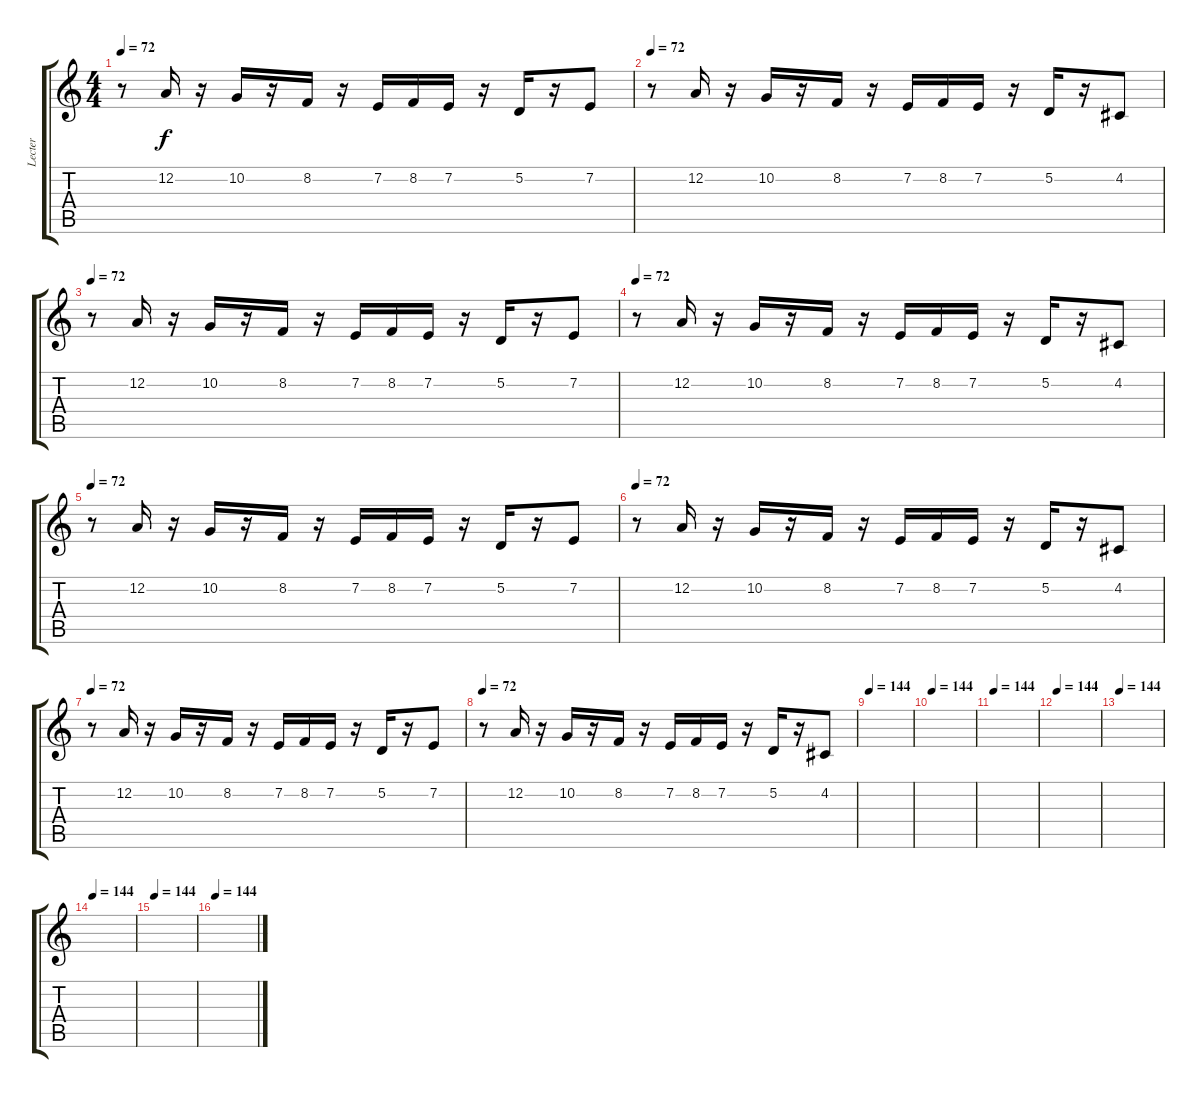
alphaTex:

\track ("Lecter" "Lecter") {instrument harpsichord}
\staff {score tabs}
\tuning (D4 A3 F3 C3 G2 D2) {hide}
\ts (4 4)
\tempo 72
\clef g2
\ks c
r.8{dy f} 12.2.16 r.16 10.2.16 r.16 8.2.16 r.16 7.2.16 8.2.16 7.2.16 r.16 5.2.16 r.16 7.2.8 |
\tempo 72
r.8 12.2.16 r.16 10.2.16 r.16 8.2.16 r.16 7.2.16 8.2.16 7.2.16 r.16 5.2.16 r.16 4.2.8 |
\tempo 72
r.8 12.2.16 r.16 10.2.16 r.16 8.2.16 r.16 7.2.16 8.2.16 7.2.16 r.16 5.2.16 r.16 7.2.8 |
\tempo 72
r.8 12.2.16 r.16 10.2.16 r.16 8.2.16 r.16 7.2.16 8.2.16 7.2.16 r.16 5.2.16 r.16 4.2.8 |
\tempo 72
r.8 12.2.16 r.16 10.2.16 r.16 8.2.16 r.16 7.2.16 8.2.16 7.2.16 r.16 5.2.16 r.16 7.2.8 |
\tempo 72
r.8 12.2.16 r.16 10.2.16 r.16 8.2.16 r.16 7.2.16 8.2.16 7.2.16 r.16 5.2.16 r.16 4.2.8 |
\tempo 72
r.8 12.2.16 r.16 10.2.16 r.16 8.2.16 r.16 7.2.16 8.2.16 7.2.16 r.16 5.2.16 r.16 7.2.8 |
\tempo 72
r.8 12.2.16 r.16 10.2.16 r.16 8.2.16 r.16 7.2.16 8.2.16 7.2.16 r.16 5.2.16 r.16 4.2.8 |
\tempo 144
|
\tempo 144
|
\tempo 144
|
\tempo 144
|
\tempo 144
|
\tempo 144
|
\tempo 144
|
\tempo 144
